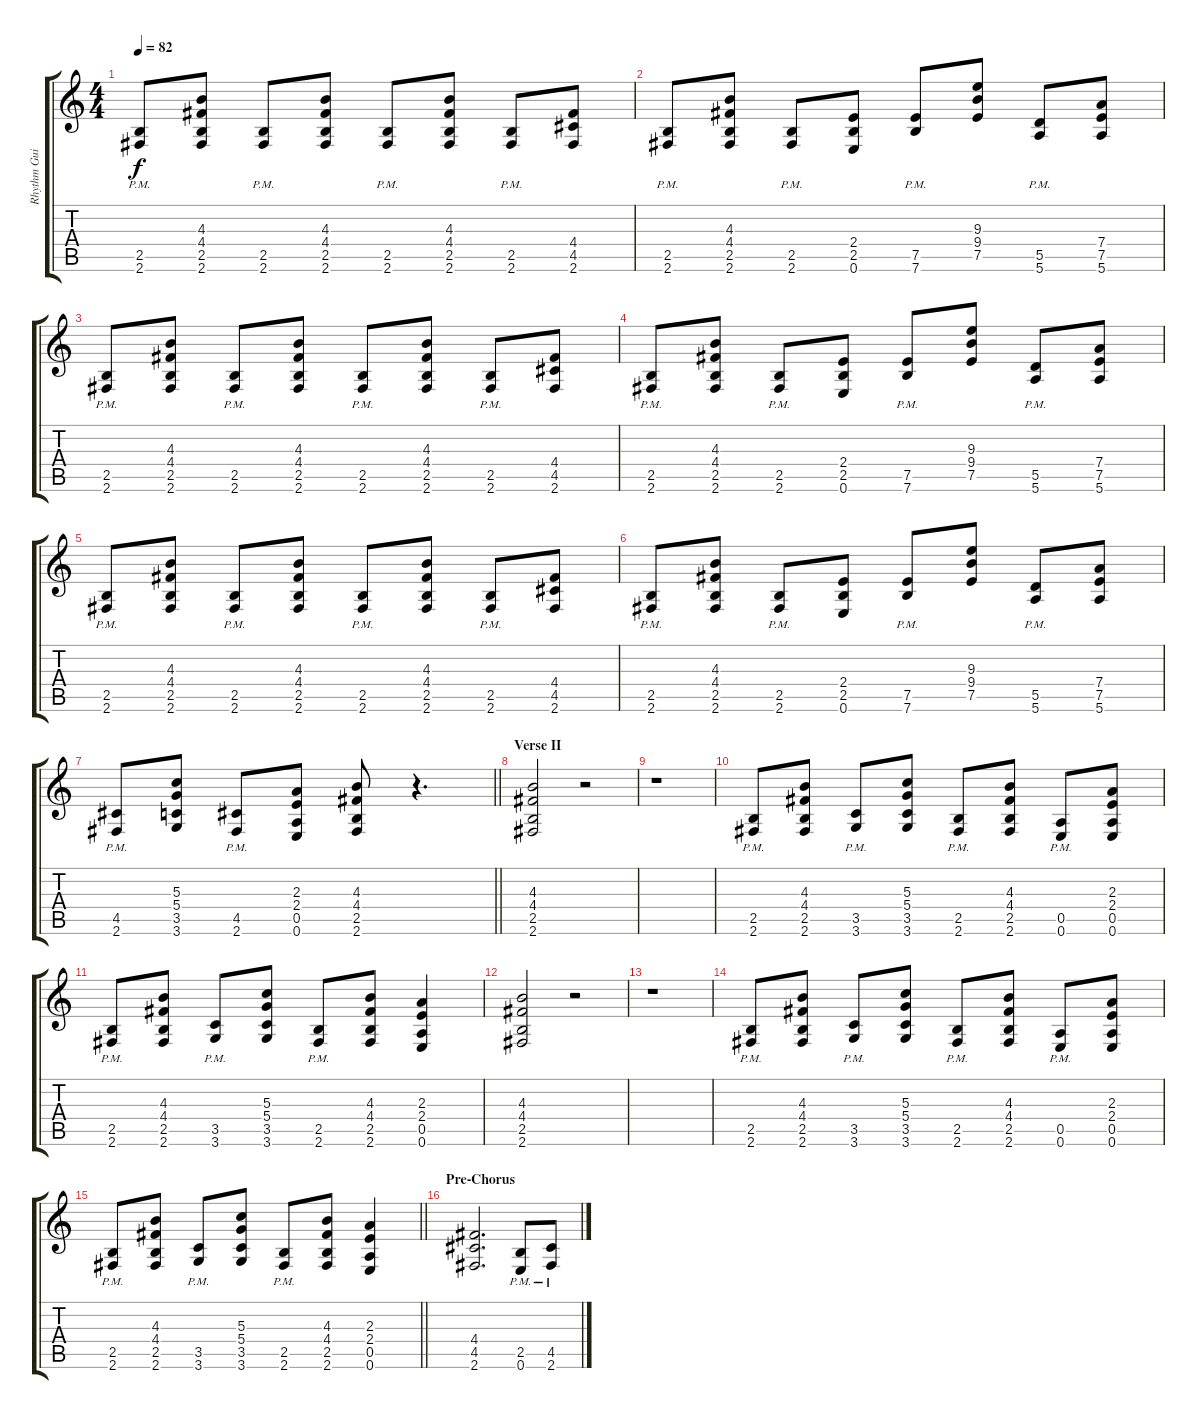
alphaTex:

\track ("Rhythm Guitar I" "Rhythm Gui") {instrument overdrivenguitar}
\staff {score tabs}
\tuning (E4 B3 G3 D3 A2 E2) {hide}
\ts (4 4)
\tempo 82
\clef g2
\ks c
(2.5{pm} 2.6{pm}).8{dy f} (4.3 4.4 2.5 2.6).8 (2.5{pm} 2.6{pm}).8 (4.3 4.4 2.5 2.6).8 (2.5{pm} 2.6{pm}).8 (4.3 4.4 2.5 2.6).8 (2.5{pm} 2.6{pm}).8 (4.4 4.5 2.6).8 |
(2.5{pm} 2.6{pm}).8 (4.3 4.4 2.5 2.6).8 (2.5{pm} 2.6{pm}).8 (2.4 2.5 0.6).8 (7.5{pm} 7.6{pm}).8 (9.3 9.4 7.5).8 (5.5{pm} 5.6{pm}).8 (7.4 7.5 5.6).8 |
(2.5{pm} 2.6{pm}).8 (4.3 4.4 2.5 2.6).8 (2.5{pm} 2.6{pm}).8 (4.3 4.4 2.5 2.6).8 (2.5{pm} 2.6{pm}).8 (4.3 4.4 2.5 2.6).8 (2.5{pm} 2.6{pm}).8 (4.4 4.5 2.6).8 |
(2.5{pm} 2.6{pm}).8 (4.3 4.4 2.5 2.6).8 (2.5{pm} 2.6{pm}).8 (2.4 2.5 0.6).8 (7.5{pm} 7.6{pm}).8 (9.3 9.4 7.5).8 (5.5{pm} 5.6{pm}).8 (7.4 7.5 5.6).8 |
(2.5{pm} 2.6{pm}).8 (4.3 4.4 2.5 2.6).8 (2.5{pm} 2.6{pm}).8 (4.3 4.4 2.5 2.6).8 (2.5{pm} 2.6{pm}).8 (4.3 4.4 2.5 2.6).8 (2.5{pm} 2.6{pm}).8 (4.4 4.5 2.6).8 |
(2.5{pm} 2.6{pm}).8 (4.3 4.4 2.5 2.6).8 (2.5{pm} 2.6{pm}).8 (2.4 2.5 0.6).8 (7.5{pm} 7.6{pm}).8 (9.3 9.4 7.5).8 (5.5{pm} 5.6{pm}).8 (7.4 7.5 5.6).8 |
\barLineRight lightlight
(4.5{pm} 2.6{pm}).8 (5.3 5.4 3.5 3.6).8 (4.5{pm} 2.6{pm}).8 (2.3 2.4 0.5 0.6).8 (4.3 4.4 2.5 2.6).8 r.4{d} |
\section ("" "Verse II")
(4.3 4.4 2.5 2.6).2 r.2 |
r.1 |
(2.5{pm} 2.6{pm}).8 (4.3 4.4 2.5 2.6).8 (3.5{pm} 3.6{pm}).8 (5.3 5.4 3.5 3.6).8 (2.5{pm} 2.6{pm}).8 (4.3 4.4 2.5 2.6).8 (0.5{pm} 0.6{pm}).8 (2.3 2.4 0.5 0.6).8 |
(2.5{pm} 2.6{pm}).8 (4.3 4.4 2.5 2.6).8 (3.5{pm} 3.6{pm}).8 (5.3 5.4 3.5 3.6).8 (2.5{pm} 2.6{pm}).8 (4.3 4.4 2.5 2.6).8 (2.3 2.4 0.5 0.6).4 |
(4.3 4.4 2.5 2.6).2 r.2 |
r.1 |
(2.5{pm} 2.6{pm}).8 (4.3 4.4 2.5 2.6).8 (3.5{pm} 3.6{pm}).8 (5.3 5.4 3.5 3.6).8 (2.5{pm} 2.6{pm}).8 (4.3 4.4 2.5 2.6).8 (0.5{pm} 0.6{pm}).8 (2.3 2.4 0.5 0.6).8 |
\barLineRight lightlight
(2.5{pm} 2.6{pm}).8 (4.3 4.4 2.5 2.6).8 (3.5{pm} 3.6{pm}).8 (5.3 5.4 3.5 3.6).8 (2.5{pm} 2.6{pm}).8 (4.3 4.4 2.5 2.6).8 (2.3 2.4 0.5 0.6).4 |
\section ("" "Pre-Chorus")
(4.4 4.5 2.6).2{d} (2.5{pm} 0.6{pm}).8 (4.5{pm} 2.6{pm}).8
